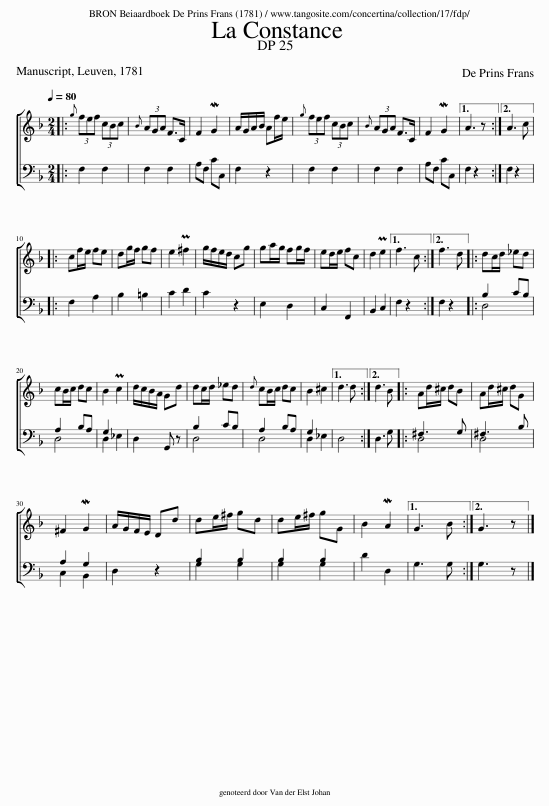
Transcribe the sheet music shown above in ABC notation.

X:1
%%score [ 1 ( 2 3 ) ]
L:1/8
Q:1/4=80
M:2/4
I:linebreak $
K:F
V:1 treble
V:2 bass
V:3 bass
V:1
|:{g} (3fef (3cBc |{B} (3AGA F>C | F2 MG2 | A/G/A/B/ Af/e/ |{g} (3fef (3cBc | %5
{B} (3AGA F>C | F2 MG2 |1 A3 z :|2 A3 c |:$ cf/e/ fe | %10
 dg/f/ gf | e2 P^f2 | g/f/e/d/ cg | ga/g/ fg/f/ | ed/e/ fc | %15
 d2 Pe2 |1 f3 c :|2 f3 d |: dc/d/ _ed |$ cB/c/ dc | %20
 B2 Pc2 | d/c/B/A/ Gd | dc/d/ _ed |{d} cB/c/ dc | B2 ^c2 |1 %25
 d3 d :|2 d3 B |: Ad/^c/ dB | Ad/^c/ dG |$ ^F2 MG2 | %30
 A/G/F/E/ Dd | de/^f/ gd | de/^f/ gG | B2 MA2 |1 G3 B :|2 %35
 G3 z |] %36
V:2
|: F,2 F,2 | F,2 F,2 | A,F, CC, | F,2 z2 | F,2 F,2 | %5
 F,2 F,2 | A,F, CC, |1 F,2 z2 :|2 F,2 z2 |:$ F,2 A,2 | %10
 B,2 =B,2 | C2 D2 | C2 z2 | E,2 D,2 | C,2 F,,2 | %15
 B,,2 C,2 |1 F,2 z2 :|2 F,2 z2 |: B,2 CB, |$ A,2 B,A, | %20
 G,2 _E,2 | D,2 G,, z | B,2 CB, | A,2 B,A, | G,2 _E,2 |1 %25
 D,4 :|2 D,3 G, |: ^F,3 G, | ^F,3 B, |$ A,2 G,2 | %30
 D,2 z2 | B,2 B,2 | B,2 B,2 | D2 D,2 |1 G,3 G, :|2 %35
 G,3 z |] %36
V:3
|: x4 | x4 | x4 | x4 | x4 | %5
 x4 | x4 |1 x4 :|2 x4 |:$ x4 | %10
 x4 | x4 | x4 | x4 | x4 | %15
 x4 |1 x4 :|2 x4 |: D,4 |$ D,4 | %20
 D,2 x2 | x4 | D,4 | D,4 | D,2 x2 |1 %25
 x4 :|2 x4 |: D,4 | D,4 |$ C,2 B,,2 | %30
 x4 | G,2 G,2 | G,2 G,2 | x4 |1 x4 :|2 %35
 x4 |] %36
